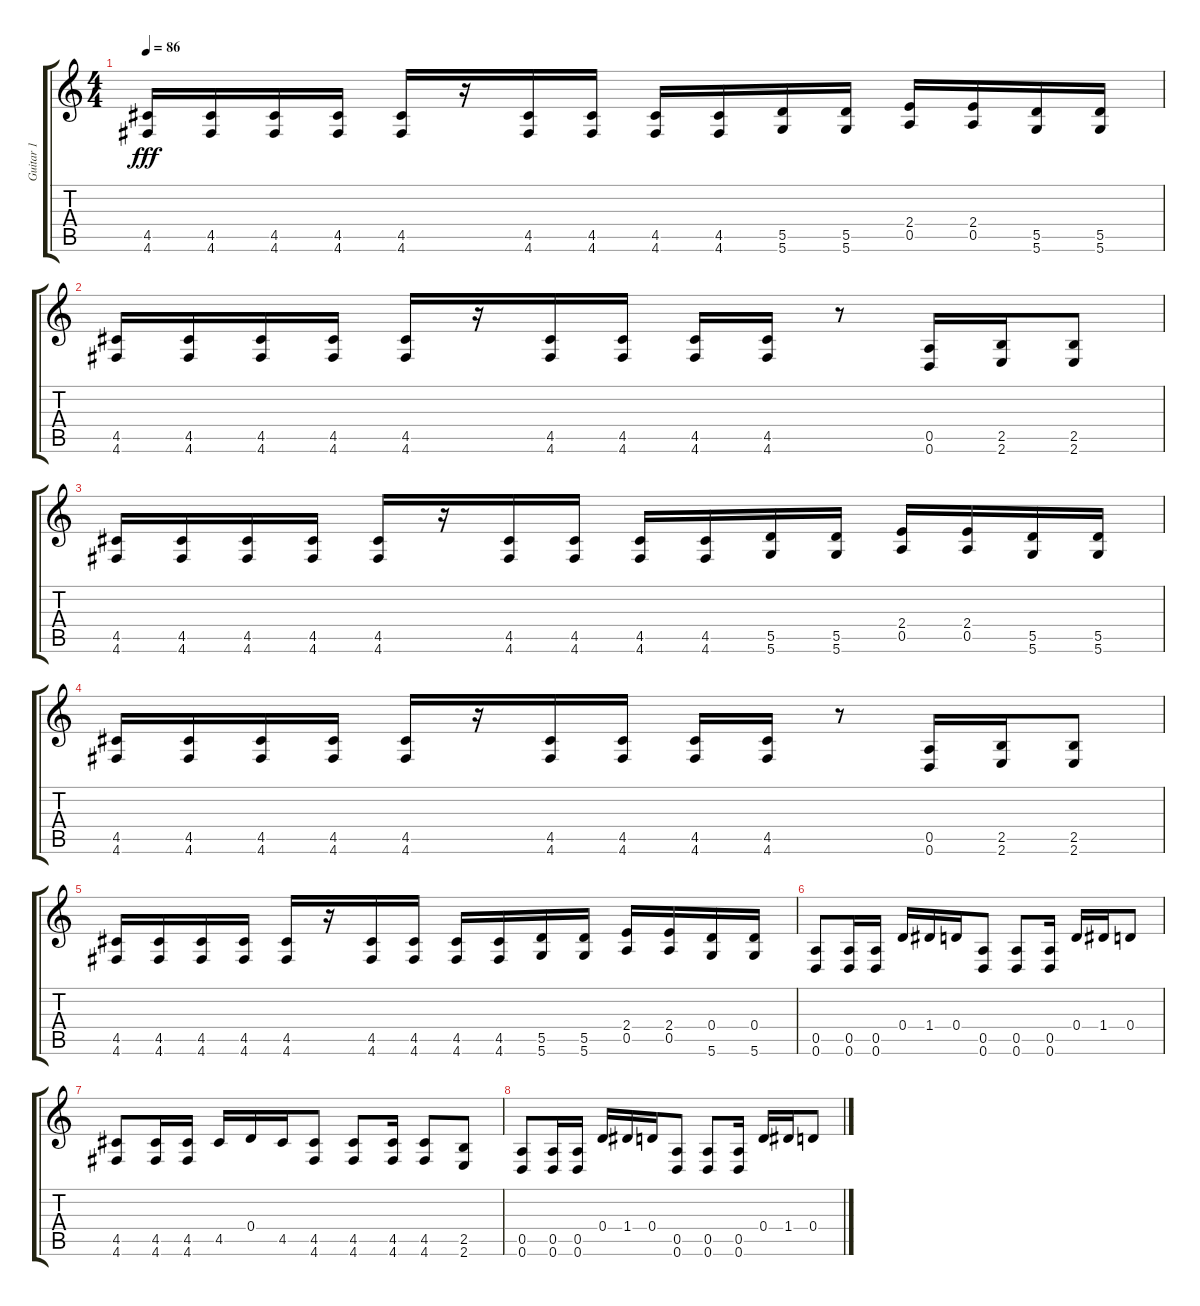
\track ("Guitar 1" "Guitar 1") {instrument distortionguitar}
\staff {score tabs}
\tuning (E4 B3 G3 D3 A2 D2) {hide}
\ts (4 4)
\tempo 86
\clef g2
\ks c
(4.5 4.6).16{dy fff} (4.5 4.6).16 (4.5 4.6).16 (4.5 4.6).16 (4.5 4.6).16 r.16 (4.5 4.6).16 (4.5 4.6).16 (4.5 4.6).16 (4.5 4.6).16 (5.5 5.6).16 (5.5 5.6).16 (2.4 0.5).16 (2.4 0.5).16 (5.5 5.6).16 (5.5 5.6).16 |
(4.5 4.6).16 (4.5 4.6).16 (4.5 4.6).16 (4.5 4.6).16 (4.5 4.6).16 r.16 (4.5 4.6).16 (4.5 4.6).16 (4.5 4.6).16 (4.5 4.6).16 r.8 (0.5 0.6).16 (2.5 2.6).16 (2.5 2.6).8 |
(4.5 4.6).16 (4.5 4.6).16 (4.5 4.6).16 (4.5 4.6).16 (4.5 4.6).16 r.16 (4.5 4.6).16 (4.5 4.6).16 (4.5 4.6).16 (4.5 4.6).16 (5.5 5.6).16 (5.5 5.6).16 (2.4 0.5).16 (2.4 0.5).16 (5.5 5.6).16 (5.5 5.6).16 |
(4.5 4.6).16 (4.5 4.6).16 (4.5 4.6).16 (4.5 4.6).16 (4.5 4.6).16 r.16 (4.5 4.6).16 (4.5 4.6).16 (4.5 4.6).16 (4.5 4.6).16 r.8 (0.5 0.6).16 (2.5 2.6).16 (2.5 2.6).8 |
(4.5 4.6).16 (4.5 4.6).16 (4.5 4.6).16 (4.5 4.6).16 (4.5 4.6).16 r.16 (4.5 4.6).16 (4.5 4.6).16 (4.5 4.6).16 (4.5 4.6).16 (5.5 5.6).16 (5.5 5.6).16 (2.4 0.5).16 (2.4 0.5).16 (0.4 5.6).16 (0.4 5.6).16 |
(0.5 0.6).8 (0.5 0.6).16 (0.5 0.6).16 0.4.16 1.4.16 0.4.16 (0.5 0.6).8 (0.5 0.6).8 (0.5 0.6).16 0.4.16 1.4.16 0.4.8 |
(4.5 4.6).8 (4.5 4.6).16 (4.5 4.6).16 4.5.16 0.4.16 4.5.16 (4.5 4.6).8 (4.5 4.6).8 (4.5 4.6).16 (4.5 4.6).8 (2.5 2.6).8 |
(0.5 0.6).8 (0.5 0.6).16 (0.5 0.6).16 0.4.16 1.4.16 0.4.16 (0.5 0.6).8 (0.5 0.6).8 (0.5 0.6).16 0.4.16 1.4.16 0.4.8
